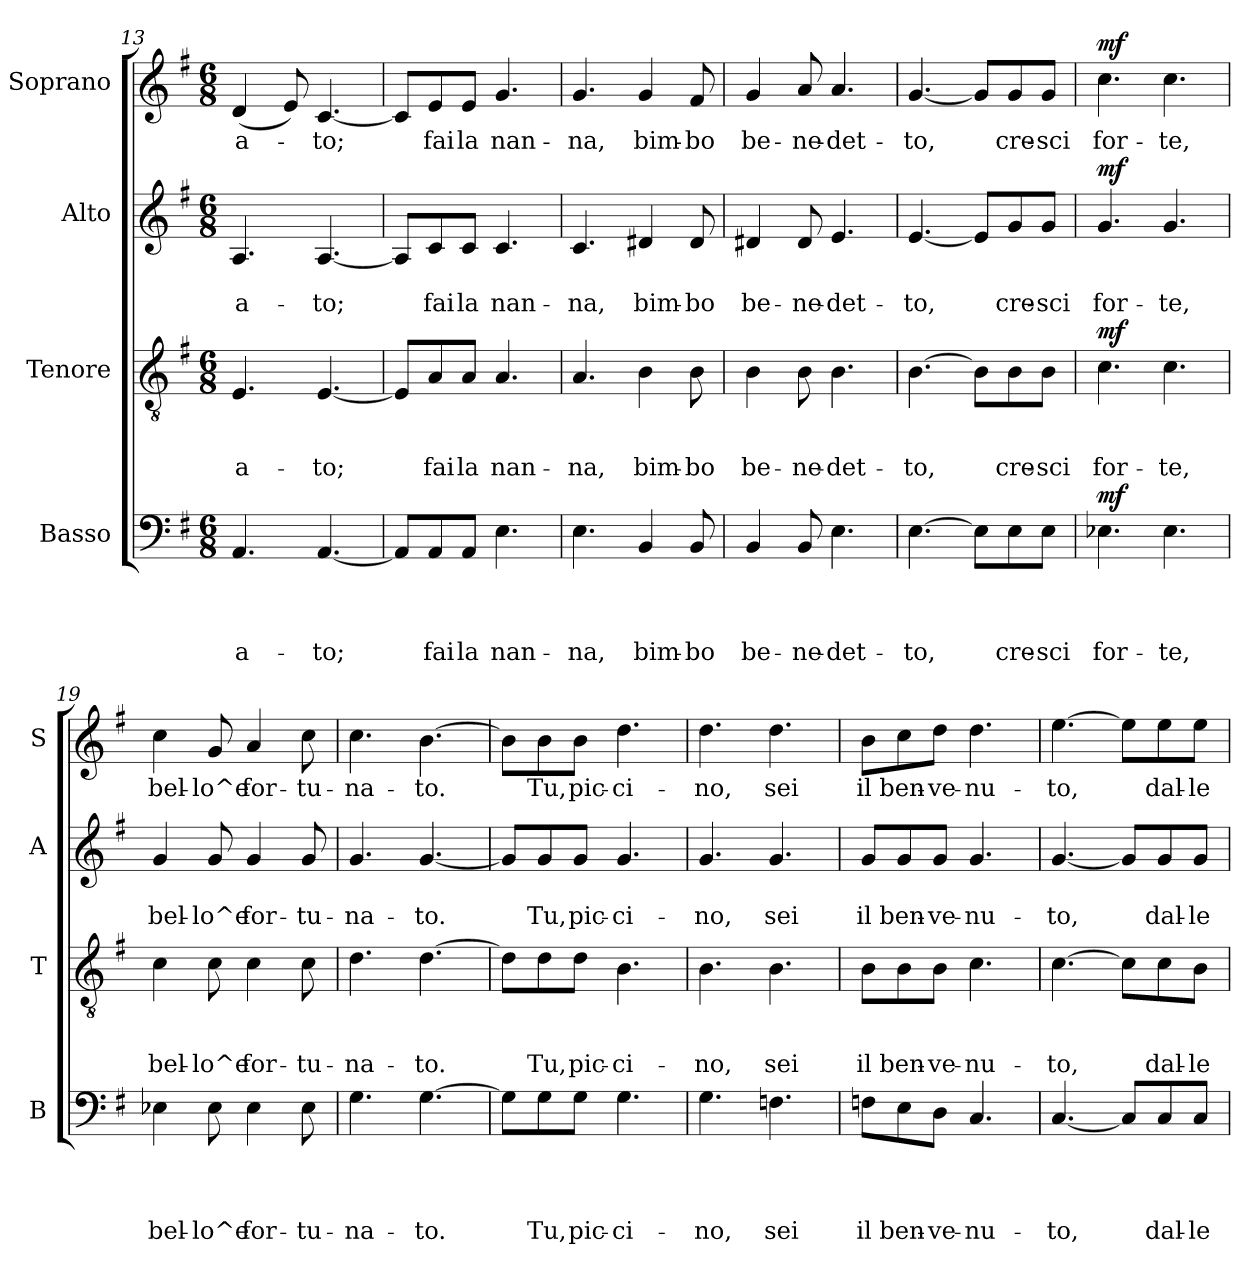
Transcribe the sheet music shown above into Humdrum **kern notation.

**kern	**text	**text	**text	**text	**dynam	**kern	**text	**text	**text	**dynam	**kern	**text	**text	**dynam	**kern	**text	**dynam
*part4	*part4	*part4	*part4	*part4	*part4	*part3	*part3	*part3	*part3	*part3	*part2	*part2	*part2	*part2	*part1	*part1	*part1
*staff4	*staff4	*staff4	*staff4	*staff4	*staff4	*staff3	*staff3	*staff3	*staff3	*staff3	*staff2	*staff2	*staff2	*staff2	*staff1	*staff1	*staff1
*I"Basso	*	*	*	*	*	*I"Tenore	*	*	*	*	*I"Alto	*	*	*	*I"Soprano	*	*
*I'B	*	*	*	*	*	*I'T	*	*	*	*	*I'A	*	*	*	*I'S	*	*
*clefF4	*	*	*	*	*	*clefGv2	*	*	*	*	*clefG2	*	*	*	*clefG2	*	*
*k[f#]	*	*	*	*	*	*k[f#]	*	*	*	*	*k[f#]	*	*	*	*k[f#]	*	*
*G:	*	*	*	*	*	*G:	*	*	*	*	*G:	*	*	*	*G:	*	*
*M6/8	*	*	*	*	*	*M6/8	*	*	*	*	*M6/8	*	*	*	*M6/8	*	*
=13	=13	=13	=13	=13	=13	=13	=13	=13	=13	=13	=13	=13	=13	=13	=13	=13	=13
!	!	!	!	!LO:LY:b	!	!	!	!	!LO:LY:b	!	!	!	!LO:LY:b	!	!	!LO:LY:b	!
4.AA/	.	.	.	-a-	.	4.E/	.	.	-a-	.	4.A/	.	-a-	.	(<4d/	-a-	.
.	.	.	.	.	.	.	.	.	.	.	.	.	.	.	8e/)	.	.
!	!	!	!	!LO:LY:b	!	!	!	!	!LO:LY:b	!	!	!	!LO:LY:b	!	!	!LO:LY:b	!
[<4.AA/	.	.	.	-to;	.	[<4.E/	.	.	-to;	.	[<4.A/	.	-to;	.	[<4.c/	-to;	.
=14	=14	=14	=14	=14	=14	=14	=14	=14	=14	=14	=14	=14	=14	=14	=14	=14	=14
8AA/L]	.	.	.	.	.	8E/L]	.	.	.	.	8A/L]	.	.	.	8c/L]	.	.
!	!	!	!	!LO:LY:b	!	!	!	!	!LO:LY:b	!	!	!	!LO:LY:b	!	!	!LO:LY:b	!
8AA/	.	.	.	fai	.	8A/	.	.	fai	.	8c/	.	fai	.	8e/	fai	.
!	!	!	!	!LO:LY:b	!	!	!	!	!LO:LY:b	!	!	!	!LO:LY:b	!	!	!LO:LY:b	!
8AA/J	.	.	.	la	.	8A/J	.	.	la	.	8c/J	.	la	.	8e/J	la	.
!	!	!	!	!LO:LY:b	!	!	!	!	!LO:LY:b	!	!	!	!LO:LY:b	!	!	!LO:LY:b	!
4.E\	.	.	.	nan-	.	4.A/	.	.	nan-	.	4.c/	.	nan-	.	4.g/	nan-	.
=15	=15	=15	=15	=15	=15	=15	=15	=15	=15	=15	=15	=15	=15	=15	=15	=15	=15
!	!	!	!	!LO:LY:b	!	!	!	!	!LO:LY:b	!	!	!	!LO:LY:b	!	!	!LO:LY:b	!
4.E\	.	.	.	-na,	.	4.A/	.	.	-na,	.	4.c/	.	-na,	.	4.g/	-na,	.
!	!	!	!	!LO:LY:b	!	!	!	!	!LO:LY:b	!	!	!	!LO:LY:b	!	!	!LO:LY:b	!
4BB/	.	.	.	bim-	.	4B\	.	.	bim-	.	4d#X/	.	bim-	.	4g/	bim-	.
!	!	!	!	!LO:LY:b	!	!	!	!	!LO:LY:b	!	!	!	!LO:LY:b	!	!	!LO:LY:b	!
8BB/	.	.	.	-bo	.	8B\	.	.	-bo	.	8d#/	.	-bo	.	8f#/	-bo	.
!!LO:PB:g=z
=16	=16	=16	=16	=16	=16	=16	=16	=16	=16	=16	=16	=16	=16	=16	=16	=16	=16
!	!	!	!	!LO:LY:b	!	!	!	!	!LO:LY:b	!	!	!	!LO:LY:b	!	!	!LO:LY:b	!
4BB/	.	.	.	be-	.	4B\	.	.	be-	.	4d#X/	.	be-	.	4g/	be-	.
!	!	!	!	!LO:LY:b	!	!	!	!	!LO:LY:b	!	!	!	!LO:LY:b	!	!	!LO:LY:b	!
8BB/	.	.	.	-ne-	.	8B\	.	.	-ne-	.	8d#/	.	-ne-	.	8a/	-ne-	.
!	!	!	!	!LO:LY:b	!	!	!	!	!LO:LY:b	!	!	!	!LO:LY:b	!	!	!LO:LY:b	!
4.E\	.	.	.	-det-	.	4.B\	.	.	-det-	.	4.e/	.	-det-	.	4.a/	-det-	.
=17	=17	=17	=17	=17	=17	=17	=17	=17	=17	=17	=17	=17	=17	=17	=17	=17	=17
!	!	!	!	!LO:LY:b	!	!	!	!	!LO:LY:b	!	!	!	!LO:LY:b	!	!	!LO:LY:b	!
[>4.E\	.	.	.	-to,	.	[>4.B\	.	.	-to,	.	[<4.e/	.	-to,	.	[<4.g/	-to,	.
8E\L]	.	.	.	.	.	8B\L]	.	.	.	.	8e/L]	.	.	.	8g/L]	.	.
!	!	!	!	!LO:LY:b	!	!	!	!	!LO:LY:b	!	!	!	!LO:LY:b	!	!	!LO:LY:b	!
8E\	.	.	.	cre-	.	8B\	.	.	cre-	.	8g/	.	cre-	.	8g/	cre-	.
!	!	!	!	!LO:LY:b	!	!	!	!	!LO:LY:b	!	!	!	!LO:LY:b	!	!	!LO:LY:b	!
8E\J	.	.	.	-sci	.	8B\J	.	.	-sci	.	8g/J	.	-sci	.	8g/J	-sci	.
=18	=18	=18	=18	=18	=18	=18	=18	=18	=18	=18	=18	=18	=18	=18	=18	=18	=18
!	!	!	!	!LO:LY:b	!LO:DY:a	!	!	!	!LO:LY:b	!LO:DY:a	!	!	!LO:LY:b	!LO:DY:a	!	!LO:LY:b	!LO:DY:a
4.E-X\	.	.	.	for-	mf	4.c\	.	.	for-	mf	4.g/	.	for-	mf	4.cc\	for-	mf
!	!	!	!	!LO:LY:b	!	!	!	!	!LO:LY:b	!	!	!	!LO:LY:b	!	!	!LO:LY:b	!
4.E-\	.	.	.	-te,	.	4.c\	.	.	-te,	.	4.g/	.	-te,	.	4.cc\	-te,	.
=19	=19	=19	=19	=19	=19	=19	=19	=19	=19	=19	=19	=19	=19	=19	=19	=19	=19
!	!	!	!	!LO:LY:b	!	!	!	!	!LO:LY:b	!	!	!	!LO:LY:b	!	!	!LO:LY:b	!
4E-X\	.	.	.	bel-	.	4c\	.	.	bel-	.	4g/	.	bel-	.	4cc\	bel-	.
!	!	!	!	!LO:LY:b	!	!	!	!	!LO:LY:b	!	!	!	!LO:LY:b	!	!	!LO:LY:b	!
8E-\	.	.	.	-lo^e	.	8c\	.	.	-lo^e	.	8g/	.	-lo^e	.	8g/	-lo^e	.
!	!	!	!	!LO:LY:b	!	!	!	!	!LO:LY:b	!	!	!	!LO:LY:b	!	!	!LO:LY:b	!
4E-\	.	.	.	for-	.	4c\	.	.	for-	.	4g/	.	for-	.	4a/	for-	.
!	!	!	!	!LO:LY:b	!	!	!	!	!LO:LY:b	!	!	!	!LO:LY:b	!	!	!LO:LY:b	!
8E-\	.	.	.	-tu-	.	8c\	.	.	-tu-	.	8g/	.	-tu-	.	8cc\	-tu-	.
=20	=20	=20	=20	=20	=20	=20	=20	=20	=20	=20	=20	=20	=20	=20	=20	=20	=20
!	!	!	!	!LO:LY:b	!	!	!	!	!LO:LY:b	!	!	!	!LO:LY:b	!	!	!LO:LY:b	!
4.G\	.	.	.	-na-	.	4.d\	.	.	-na-	.	4.g/	.	-na-	.	4.cc\	-na-	.
!	!	!	!	!LO:LY:b	!	!	!	!	!LO:LY:b	!	!	!	!LO:LY:b	!	!	!LO:LY:b	!
[<4.G\	.	.	.	-to.	.	[<4.d\	.	.	-to.	.	[<4.g/	.	-to.	.	[<4.b\	-to.	.
!!LO:LB:g=z
=21	=21	=21	=21	=21	=21	=21	=21	=21	=21	=21	=21	=21	=21	=21	=21	=21	=21
8G\L]	.	.	.	.	.	8d\L]	.	.	.	.	8g/L]	.	.	.	8b\L]	.	.
!	!	!	!	!LO:LY:b	!	!	!	!	!LO:LY:b	!	!	!	!LO:LY:b	!	!	!LO:LY:b	!
8G\	.	.	.	Tu,	.	8d\	.	.	Tu,	.	8g/	.	Tu,	.	8b\	Tu,	.
!	!	!	!	!LO:LY:b	!	!	!	!	!LO:LY:b	!	!	!	!LO:LY:b	!	!	!LO:LY:b	!
8G\J	.	.	.	pic-	.	8d\J	.	.	pic-	.	8g/J	.	pic-	.	8b\J	pic-	.
!	!	!	!	!LO:LY:b	!	!	!	!	!LO:LY:b	!	!	!	!LO:LY:b	!	!	!LO:LY:b	!
4.G\	.	.	.	-ci-	.	4.B\	.	.	-ci-	.	4.g/	.	-ci-	.	4.dd\	-ci-	.
=22	=22	=22	=22	=22	=22	=22	=22	=22	=22	=22	=22	=22	=22	=22	=22	=22	=22
!	!	!	!	!LO:LY:b	!	!	!	!	!LO:LY:b	!	!	!	!LO:LY:b	!	!	!LO:LY:b	!
4.G\	.	.	.	-no,	.	4.B\	.	.	-no,	.	4.g/	.	-no,	.	4.dd\	-no,	.
!	!	!	!	!LO:LY:b	!	!	!	!	!LO:LY:b	!	!	!	!LO:LY:b	!	!	!LO:LY:b	!
4.Fn\	.	.	.	sei	.	4.B\	.	.	sei	.	4.g/	.	sei	.	4.dd\	sei	.
=23	=23	=23	=23	=23	=23	=23	=23	=23	=23	=23	=23	=23	=23	=23	=23	=23	=23
!	!	!	!	!LO:LY:b	!	!	!	!	!LO:LY:b	!	!	!	!LO:LY:b	!	!	!LO:LY:b	!
8Fn\L	.	.	.	il	.	8B\L	.	.	il	.	8g/L	.	il	.	8b\L	il	.
!	!	!	!	!LO:LY:b	!	!	!	!	!LO:LY:b	!	!	!	!LO:LY:b	!	!	!LO:LY:b	!
8E\	.	.	.	ben-	.	8B\	.	.	ben-	.	8g/	.	ben-	.	8cc\	ben-	.
!	!	!	!	!LO:LY:b	!	!	!	!	!LO:LY:b	!	!	!	!LO:LY:b	!	!	!LO:LY:b	!
8D\J	.	.	.	-ve-	.	8B\J	.	.	-ve-	.	8g/J	.	-ve-	.	8dd\J	-ve-	.
!	!	!	!	!LO:LY:b	!	!	!	!	!LO:LY:b	!	!	!	!LO:LY:b	!	!	!LO:LY:b	!
4.C/	.	.	.	-nu-	.	4.c\	.	.	-nu-	.	4.g/	.	-nu-	.	4.dd\	-nu-	.
=24	=24	=24	=24	=24	=24	=24	=24	=24	=24	=24	=24	=24	=24	=24	=24	=24	=24
!	!	!	!	!LO:LY:b	!	!	!	!	!LO:LY:b	!	!	!	!LO:LY:b	!	!	!LO:LY:b	!
[<4.C/	.	.	.	-to,	.	[>4.c\	.	.	-to,	.	[<4.g/	.	-to,	.	[>4.ee\	-to,	.
8C/L]	.	.	.	.	.	8c\L]	.	.	.	.	8g/L]	.	.	.	8ee\L]	.	.
!	!	!	!	!LO:LY:b	!	!	!	!	!LO:LY:b	!	!	!	!LO:LY:b	!	!	!LO:LY:b	!
8C/	.	.	.	dal-	.	8c\	.	.	dal-	.	8g/	.	dal-	.	8ee\	dal-	.
!	!	!	!	!LO:LY:b	!	!	!	!	!LO:LY:b	!	!	!	!LO:LY:b	!	!	!LO:LY:b	!
8C/J	.	.	.	-le	.	8B\J	.	.	-le	.	8g/J	.	-le	.	8ee\J	-le	.
=	=	=	=	=	=	=	=	=	=	=	=	=	=	=	=	=	=
*-	*-	*-	*-	*-	*-	*-	*-	*-	*-	*-	*-	*-	*-	*-	*-	*-	*-
